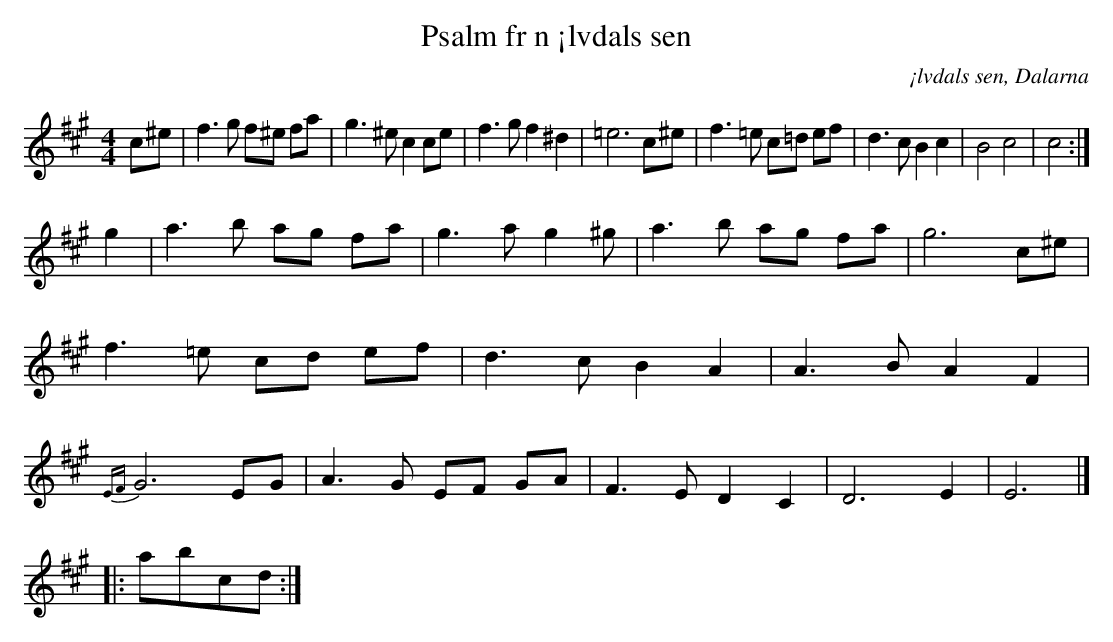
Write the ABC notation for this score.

X:1
T:Psalm fr n ¡lvdals sen
O:¡lvdals sen, Dalarna
M:4/4
L:1/8
K:A
c^e | f3 g f^e fa | g3 ^e c2 ce | f3 g f2 ^d2 | =e6 c^e | f3=e c=d ef | d3c B2 c2 | B4c4 | c4 :|]
g2 | a3b ag fa | g3ag2^g | a3b ag fa | g6 c^e | f3=e cd ef| d3c B2A2| A3BA2 F2| {EF}G6EG| A3G EF GA | F3ED2C2 | D6E2 | E6 |]
|: abcd :|
